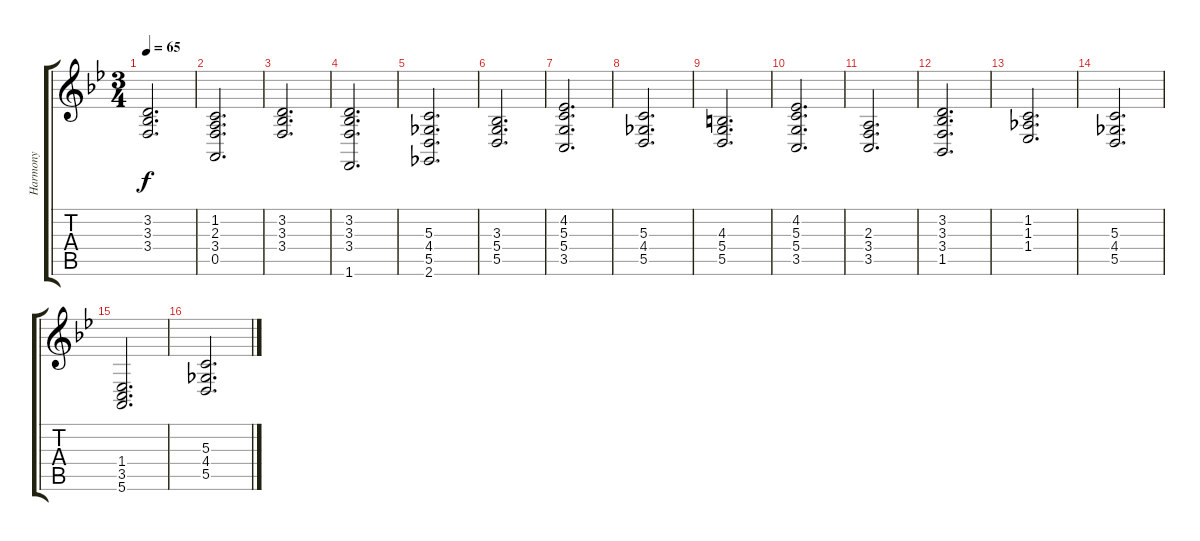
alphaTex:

\track ("Harmony" "Harmony") {instrument harpsichord}
\staff {score tabs}
\tuning (E4 B3 G3 D3 A2 E2) {hide}
\ts (3 4)
\tempo 65
\clef g2
\ks gminor
(3.2 3.3 3.4).2{d dy f} |
(1.2 2.3 3.4 0.5).2{d} |
(3.2 3.3 3.4).2{d} |
(3.2 3.3 3.4 1.6).2{d} |
(5.3 4.4 5.5 2.6).2{d} |
(3.3 5.4 5.5).2{d} |
(4.2 5.3 5.4 3.5).2{d} |
(5.3 4.4 5.5).2{d} |
(4.3 5.4 5.5).2{d} |
(4.2 5.3 5.4 3.5).2{d} |
(2.3 3.4 3.5).2{d} |
(3.2 3.3 3.4 1.5).2{d} |
(1.2 1.3 1.4).2{d} |
(5.3 4.4 5.5).2{d} |
(1.4 3.5 5.6).2{d} |
(5.3 4.4 5.5).2{d}
